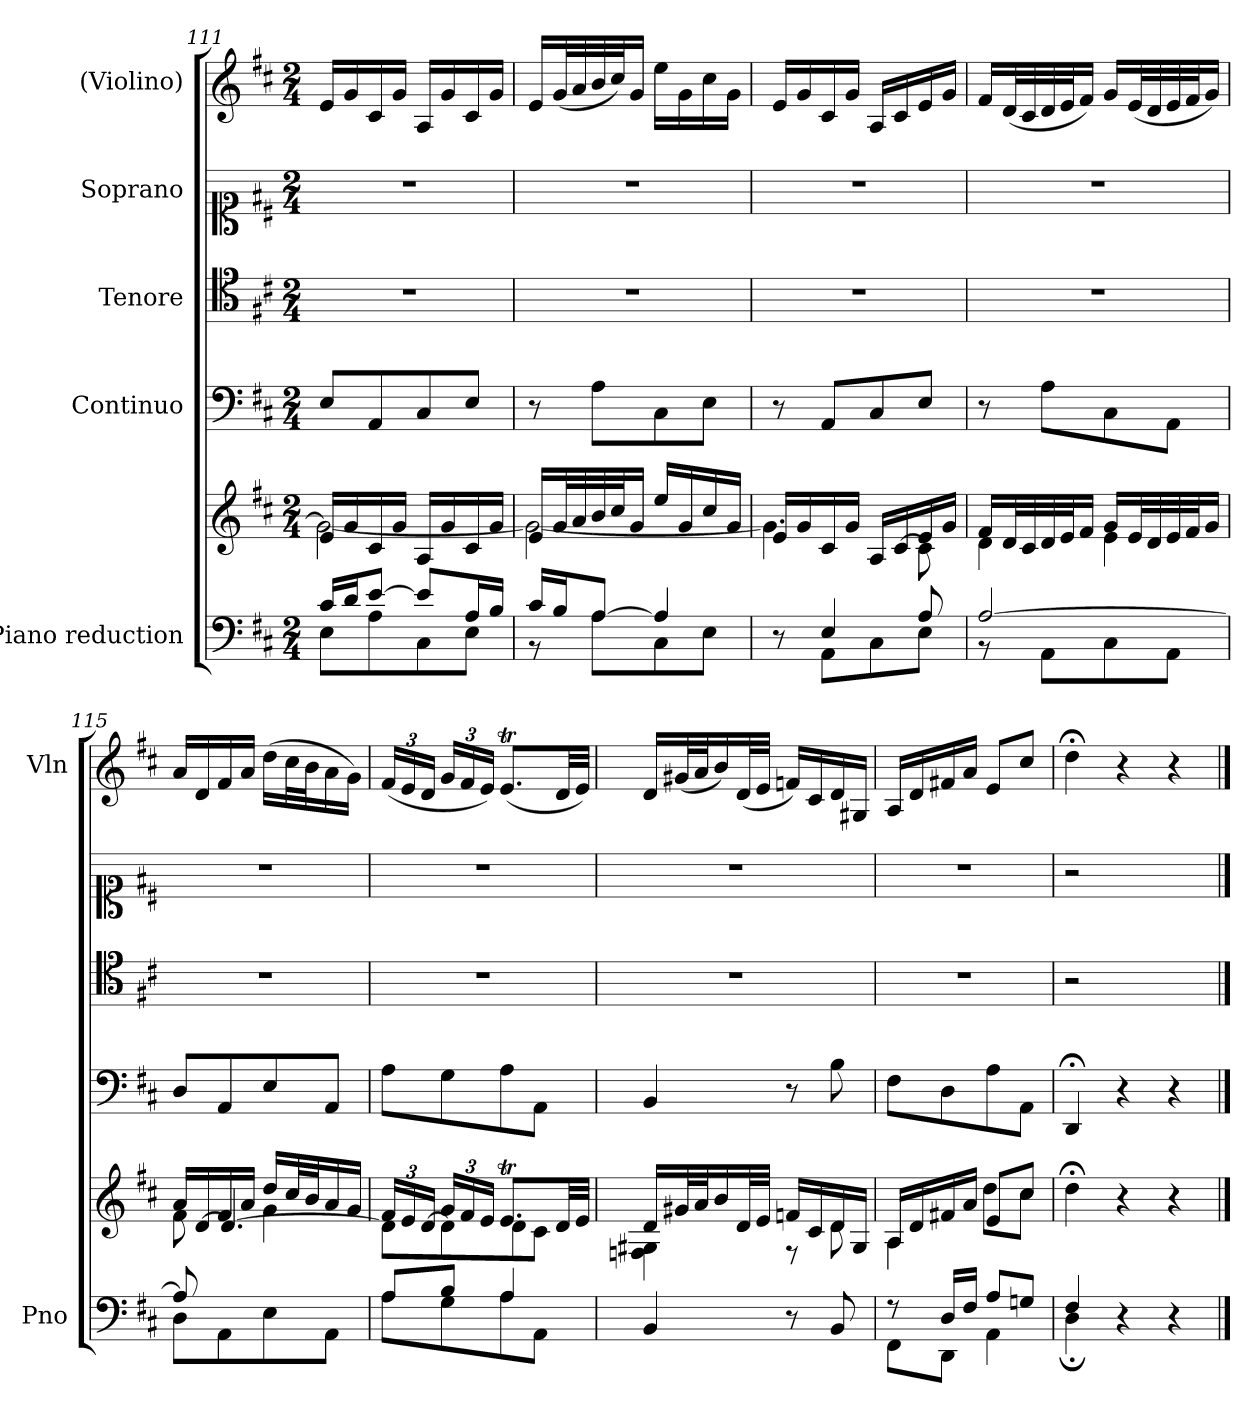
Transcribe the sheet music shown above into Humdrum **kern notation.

**kern	**kern	**kern	**kern	**kern	**kern
*part5	*part5	*part4	*part3	*part2	*part1
*staff6	*staff5	*staff4	*staff3	*staff2	*staff1
*I"Piano reduction	*	*I"Continuo	*I"Tenore	*I"Soprano	*I"(Violino)
*I'Pno	*	*	*	*	*I'Vln
*clefF4	*clefG2	*clefF4	*clefC4	*clefC1	*clefG2
*k[f#c#]	*k[f#c#]	*k[f#c#]	*k[f#c#]	*k[f#c#]	*k[f#c#]
*M2/4	*M2/4	*M2/4	*M2/4	*M2/4	*M2/4
=111	=111	=111	=111	=111	=111
*^	*^	*	*	*	*
16c#/LL	8E\L	16e/LL	2g\_	8E/L	2r	2r	16e/LL
16d/J	.	16g/	.	.	.	.	16g/
[8e/J	8A\	16c#/	.	8AA/	.	.	16c#/
.	.	16g/JJ	.	.	.	.	16g/JJ
8e/L]	8C#\	16A/LL	.	8C#/	.	.	16A/LL
.	.	16g/	.	.	.	.	16g/
16A/L	8E\J	16c#/	.	8E/J	.	.	16c#/
16B/JJ	.	16g/JJ	.	.	.	.	16g/JJ
=112	=112	=112	=112	=112	=112	=112	=112
16c#/LL	8r	16e/LL	2g\_	8r	2r	2r	16e/LL
16B/J	.	32g/L	.	.	.	.	(32g/L
.	.	32a/	.	.	.	.	32a/
[8A/J	8A\L	32b/	.	8A\L	.	.	32b/
.	.	32cc#/J	.	.	.	.	32cc#/J)
.	.	16g/JJ	.	.	.	.	16g/JJ
4A/]	8C#\	16ee/LL	.	8C#\	.	.	16ee\LL
.	.	16g/	.	.	.	.	16g\
.	8E\J	16cc#/	.	8E\J	.	.	16cc#\
.	.	16g/JJ	.	.	.	.	16g\JJ
=113	=113	=113	=113	=113	=113	=113	=113
8r	8ryy	16e/LL	4.g\]	8r	2r	2r	16e/LL
.	.	16g/	.	.	.	.	16g/
4E/	8AA\L	16c#/	.	8AA/L	.	.	16c#/
.	.	16g/JJ	.	.	.	.	16g/JJ
.	8C#\	16A/LL	.	8C#/	.	.	16A/LL
.	.	[<16c#/	.	.	.	.	16c#/
8A/	8E\J	16e/	8c#\]	8E/J	.	.	16e/
.	.	16g/JJ	.	.	.	.	16g/JJ
=114	=114	=114	=114	=114	=114	=114	=114
[2A/	8r	16f#/LL	4d\	8r	2r	2r	16f#/LL
.	.	32d/L	.	.	.	.	(32d/L
.	.	32c#/	.	.	.	.	32c#/
.	8AA\L	32d/	.	8A\L	.	.	32d/
.	.	32e/J	.	.	.	.	32e/J
.	.	16f#/JJ	.	.	.	.	16f#/JJ)
.	8C#\	16g/LL	4e\	8C#\	.	.	16g/LL
.	.	32e/L	.	.	.	.	(32e/L
.	.	32d/	.	.	.	.	32d/
.	8AA\J	32e/	.	8AA\J	.	.	32e/
.	.	32f#/J	.	.	.	.	32f#/J
.	.	16g/JJ	.	.	.	.	16g/JJ)
=115	=115	=115	=115	=115	=115	=115	=115
*	*	*	*^	*	*	*	*
8A/]	8D\L	16a/LL	8f#\	8ryy	8D/L	2r	2r	16a/LL
.	.	[<16d/	.	.	.	.	.	16d/
4.ryy	8AA\	16f#/	8ryy	4.d/_	8AA/	.	.	16f#/
.	.	16a/JJ	.	.	.	.	.	16a/JJ
.	8E\	16dd/LL	4g\	.	8E/	.	.	(16dd\LL
.	.	32cc#/L	.	.	.	.	.	32cc#\L
.	.	32b/J	.	.	.	.	.	32b\J
.	8AA\J	16a/	.	.	8AA/J	.	.	16a\
.	.	16g/JJ	.	.	.	.	.	16g\JJ)
*	*	*v	*v	*v	*	*	*	*
!!LO:LB:g=z
=116	=116	=116	=116	=116	=116	=116
*	*	*Xbrackettup	*	*	*	*Xbrackettup
*	*	*^	*	*	*	*
8A/L	8A\L	24f#/LL	8d\L]	8A\L	2r	2r	(24f#/LL
.	.	24e/	.	.	.	.	24e/
.	.	[<24d/JJ	.	.	.	.	24d/JJ
8B/J	8G\	24g/LL	8d\]	8G\	.	.	24g/LL
.	.	24f#/	.	.	.	.	24f#/
.	.	24e/JJ	.	.	.	.	24e/JJ)
4A/	8A\	8.eT/L	8d\	8A\	.	.	(8.eT/L
.	8AA\J	.	8c#\J	8AA\J	.	.	.
.	.	32d/LL	.	.	.	.	32d/LL
.	.	32e/JJJ	.	.	.	.	32e/JJJ)
*v	*v	*	*	*	*	*	*
=117	=117	=117	=117	=117	=117	=117
4BB/	16d/LL	4Fn\ 4G#X\	4BB/	2r	2r	16d/LL
.	32g#X/L	.	.	.	.	(32g#X/L
.	32a/J	.	.	.	.	32a/J
.	16b/	.	.	.	.	16b/)
.	32d/L	.	.	.	.	(32d/L
.	32e/JJJ	.	.	.	.	32e/JJJ
8r	16fn/LL	8r	8r	.	.	16fn/LL)
.	16c#/	.	.	.	.	16c#/
8BB/	16d/	8d\	8B\	.	.	16d/
.	16G#/JJ	.	.	.	.	16G#X/JJ
=118	=118	=118	=118	=118	=118	=118
*^	*	*	*	*	*	*
8r	8FF#\L	16A/LL	4A\	8F#\L	2r	2r	16A/LL
.	.	16d/	.	.	.	.	16d/
16D/LL	8DD\J	16f#X/	.	8D\	.	.	16f#X/
16F#/JJ	.	16a/JJ	.	.	.	.	16a/JJ
8A/L	4AA\	8e/L	8dd\L	8A\	.	.	8e/L
8Gn/J	.	8cc#/J	8cc#\J	8AA\J	.	.	8cc#/J
*	*	*v	*v	*	*	*	*
=119	=119	=119	=119	=119	=119	=119
4F#/	4D;\	4dd;<\	4DD;</	2r	2r	4dd;<\
4r	4ryy	4r	4r	.	.	4r
4r	4ryy	4r	4r	4ryy	4ryy	4r
*v	*v	*	*	*	*	*
==	==	==	==	==	==
*-	*-	*-	*-	*-	*-
